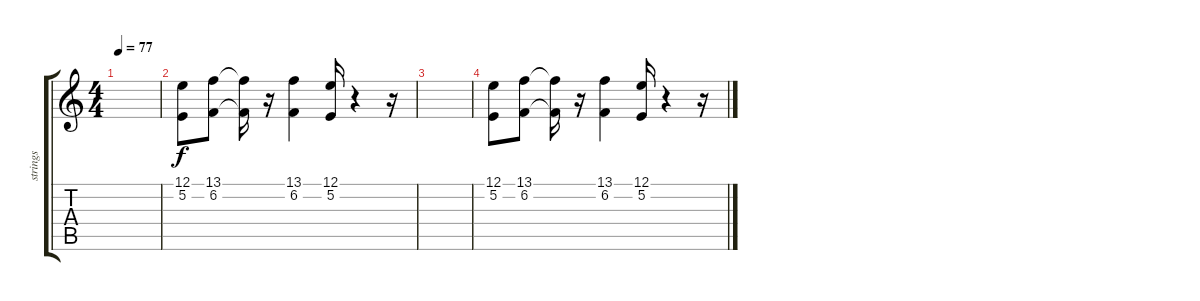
\track ("strings" "strings") {instrument pizzicatostrings}
\staff {score tabs}
\tuning (E4 B3 G3 D3 A2 E2) {hide}
\ts (4 4)
\tempo 77
\clef g2
\ks c
|
(12.1 5.2).8 (13.1 6.2).8 (13.1{t} 6.2{t}).16 r.16 (13.1 6.2).4 (12.1 5.2).16 r.4 r.16 |
|
(12.1 5.2).8 (13.1 6.2).8 (13.1{t} 6.2{t}).16 r.16 (13.1 6.2).4 (12.1 5.2).16 r.4 r.16
